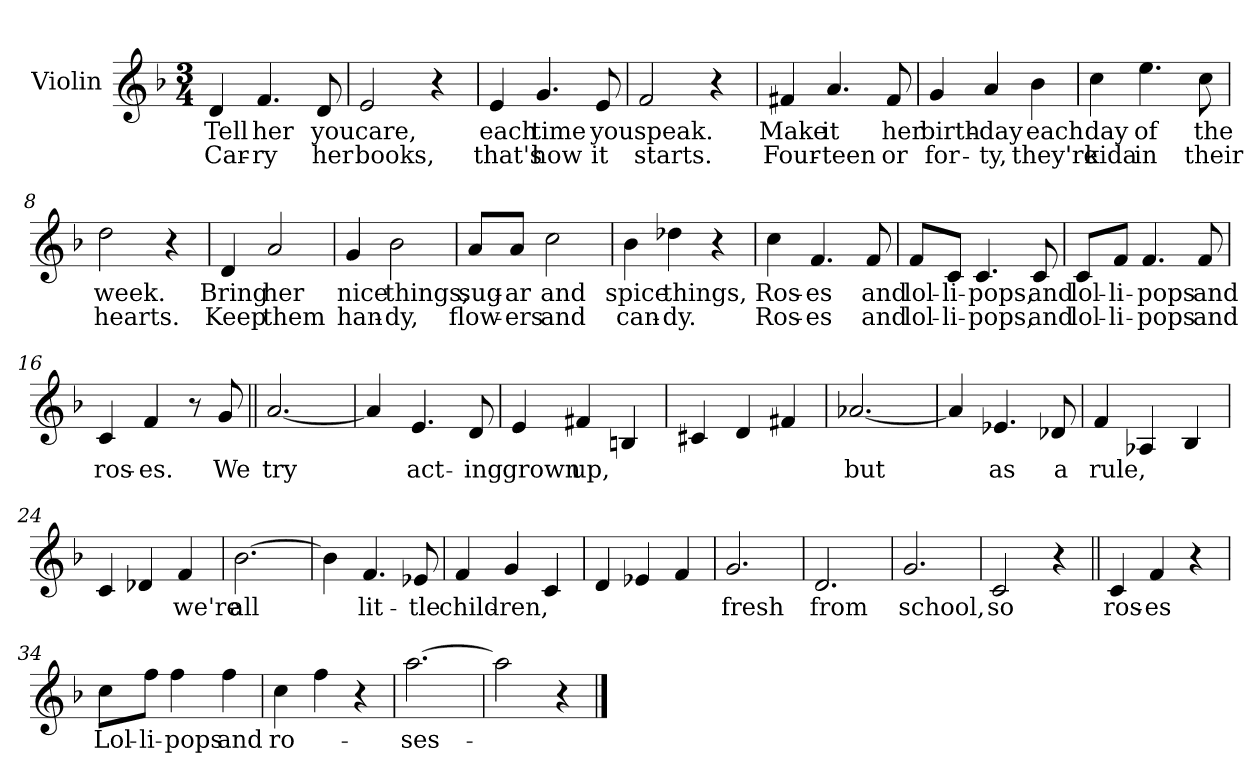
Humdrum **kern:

**kern	**text	**text
*part1	*part1	*part1
*staff1	*staff1	*staff1
*I"Violin	*	*
*I'Vln	*	*
*clefG2	*	*
*k[b-]	*	*
*F:	*	*
*M3/4	*	*
=1	=1	=1
4d/	Tell	Car-
4.f/	her	-ry
8d/	you	her
=2	=2	=2
2e/	care,	books,
4r	.	.
=3	=3	=3
4e/	each	that's
4.g/	time	how
8e/	you	it
=4	=4	=4
2f/	speak.	starts.
4r	.	.
!!LO:LB:g=z
=5	=5	=5
4f#X/	Make	Four-
4.a/	it	-teen
8f#/	her	or
=6	=6	=6
4g/	birth-	for-
4a/	-day	-ty,
4b-\	each	they're
=7	=7	=7
4cc\	day	kida
4.ee\	of	in
8cc\	the	their
=8	=8	=8
2dd\	week.	hearts.
4r	.	.
!!LO:LB:g=z
=9	=9	=9
4d/	Bring	Keep
2a/	her	them
=10	=10	=10
4g/	nice	han-
2b-\	things,	-dy,
=11	=11	=11
8a/L	sug-	flow-
8a/J	-ar	-ers
2cc\	and	and
=12	=12	=12
4b-\	spice	can-
4dd-X\	things,	-dy.
4r	.	.
!!LO:LB:g=z
=13	=13	=13
4cc\	Ros-	Ros-
4.f/	-es	-es
8f/	and	and
=14	=14	=14
8f/L	lol-	lol-
8c/J	-li-	-li-
4.c/	-pops,	-pops,
8c/	and	and
=15	=15	=15
8c/L	lol-	lol-
8f/J	-li-	-li-
4.f/	-pops	-pops
8f/	and	and
=16	=16	=16
4c/	ros-	.
4f/	-es.	.
8r	.	.
8g/	We	.
!!LO:LB:g=z
=17||	=17||	=17||
[2.a/	try	.
=18	=18	=18
4a/]	.	.
4.e/	act-	.
8d/	-ing	.
=19	=19	=19
4e/	grown	.
4f#X/	up,	.
4Bn/	.	.
=20	=20	=20
4c#X/	.	.
4d/	.	.
4f#X/	.	.
=21	=21	=21
[2.a-X/	but	.
=22	=22	=22
4a-/]	.	.
4.e-X/	as	.
8d-X/	a	.
=23	=23	=23
4f/	rule,	.
4A-X/	.	.
4B-/	.	.
!!LO:LB:g=z
=24	=24	=24
4c/	.	.
4d-X/	.	.
4f/	we're	.
=25	=25	=25
[2.b-\	all	.
=26	=26	=26
4b-\]	.	.
4.f/	lit-	.
8e-X/	-tle	.
=27	=27	=27
4f/	child-	.
4g/	-ren,	.
4c/	.	.
=28	=28	=28
4d/	.	.
4e-X/	.	.
4f/	.	.
=29	=29	=29
2.g/	fresh	.
=30	=30	=30
2.d/	from	.
=31	=31	=31
2.g/	school,	.
=32	=32	=32
2c/	so	.
4r	.	.
!!LO:LB:g=z
=33||	=33||	=33||
4c/	ros-	.
4f/	-es	.
4r	.	.
=34	=34	=34
8cc\L	Lol-	.
8ff\J	-li-	.
4ff\	-pops	.
4ff\	and	.
=35	=35	=35
4cc\	ro-	.
4ff\	.	.
4r	.	.
=36	=36	=36
[2.aa\	-ses-	.
=37	=37	=37
2aa\]	.	.
4r	.	.
==	==	==
*-	*-	*-
